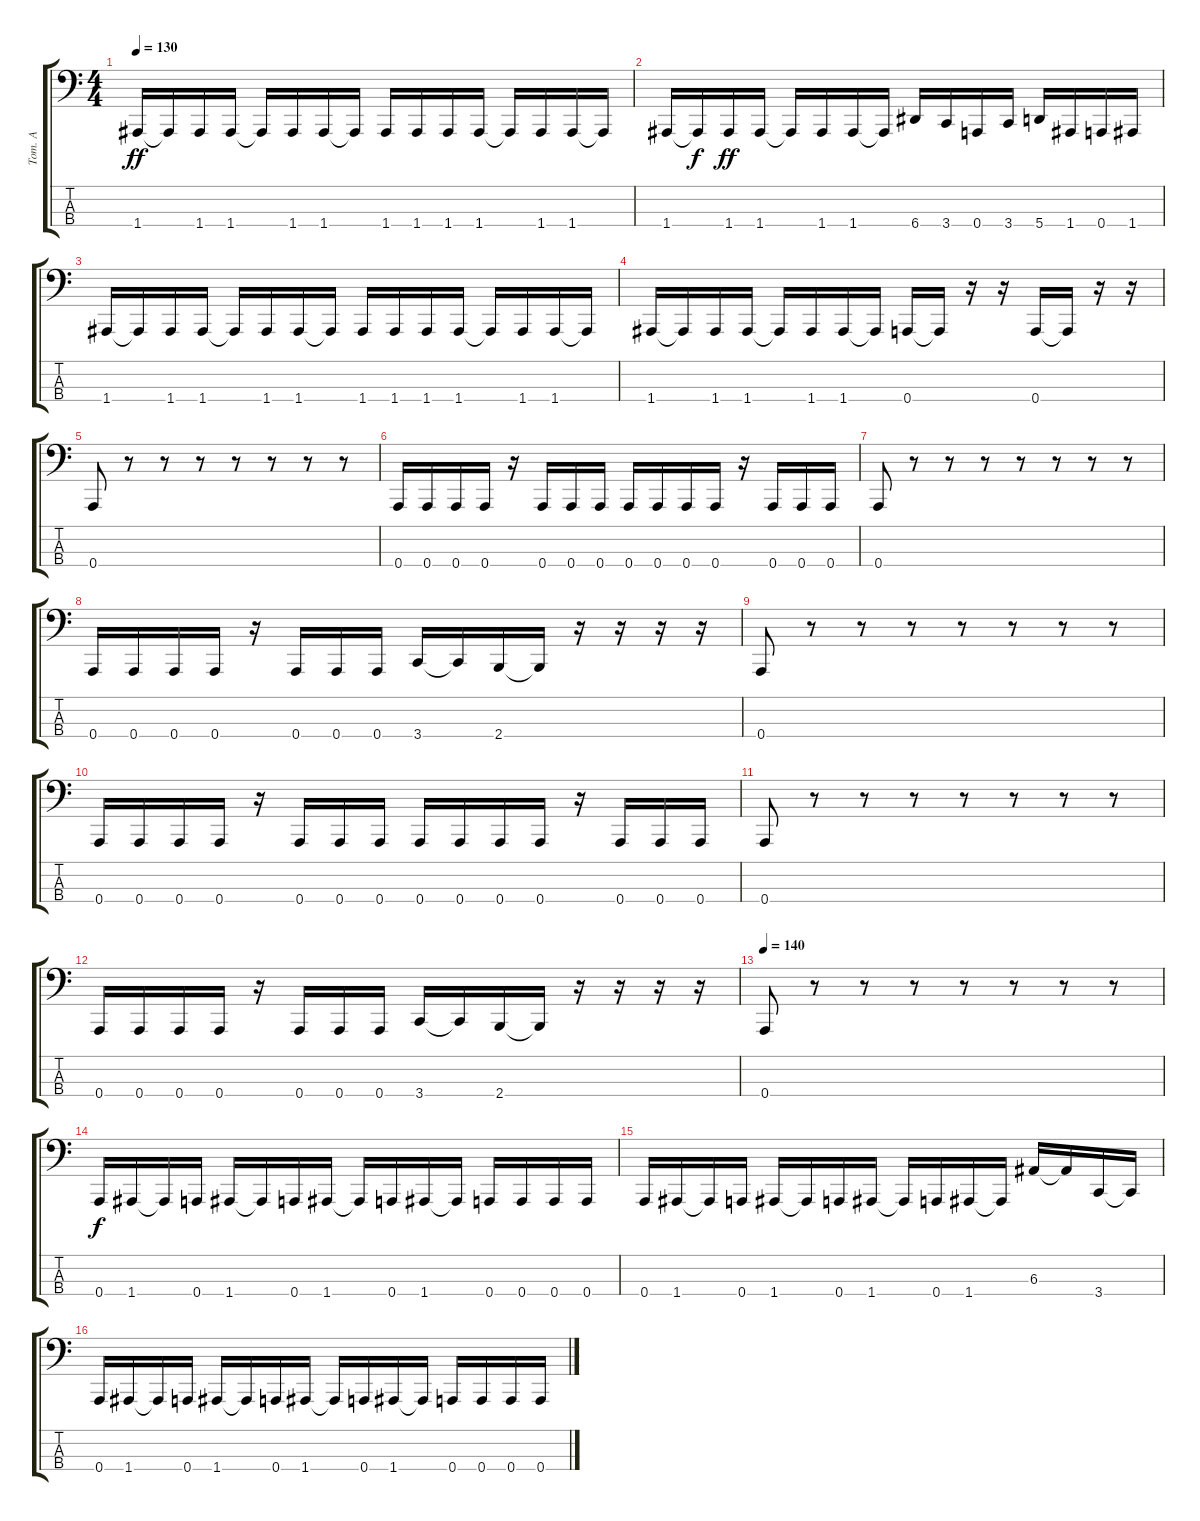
\track ("Tom. A" "Tom. A") {instrument electricbasspick}
\staff {score tabs}
\tuning (D2 A1 E1 A0) {hide}
\ts (4 4)
\tempo 130
\clef f4
\ks c
1.4.16{dy ff} 1.4{t}.16 1.4.16 1.4.16 1.4{t}.16 1.4.16 1.4.16 1.4{t}.16 1.4.16 1.4.16 1.4.16 1.4.16 1.4{t}.16 1.4.16 1.4.16 1.4{t}.16 |
1.4.16 1.4{t}.16{dy f} 1.4.16{dy ff} 1.4.16 1.4{t}.16 1.4.16 1.4.16 1.4{t}.16 6.4.16 3.4.16 0.4.16 3.4.16 5.4.16 1.4.16 0.4.16 1.4.16 |
1.4.16 1.4{t}.16 1.4.16 1.4.16 1.4{t}.16 1.4.16 1.4.16 1.4{t}.16 1.4.16 1.4.16 1.4.16 1.4.16 1.4{t}.16 1.4.16 1.4.16 1.4{t}.16 |
1.4.16 1.4{t}.16 1.4.16 1.4.16 1.4{t}.16 1.4.16 1.4.16 1.4{t}.16 0.4.16 0.4{t}.16 r.16 r.16 0.4.16 0.4{t}.16 r.16 r.16 |
0.4.8 r.8 r.8 r.8 r.8 r.8 r.8 r.8 |
0.4.16 0.4.16 0.4.16 0.4.16 r.16 0.4.16 0.4.16 0.4.16 0.4.16 0.4.16 0.4.16 0.4.16 r.16 0.4.16 0.4.16 0.4.16 |
0.4.8 r.8 r.8 r.8 r.8 r.8 r.8 r.8 |
0.4.16 0.4.16 0.4.16 0.4.16 r.16 0.4.16 0.4.16 0.4.16 3.4.16 3.4{t}.16 2.4.16 2.4{t}.16 r.16 r.16 r.16 r.16 |
0.4.8 r.8 r.8 r.8 r.8 r.8 r.8 r.8 |
0.4.16 0.4.16 0.4.16 0.4.16 r.16 0.4.16 0.4.16 0.4.16 0.4.16 0.4.16 0.4.16 0.4.16 r.16 0.4.16 0.4.16 0.4.16 |
0.4.8 r.8 r.8 r.8 r.8 r.8 r.8 r.8 |
0.4.16 0.4.16 0.4.16 0.4.16 r.16 0.4.16 0.4.16 0.4.16 3.4.16 3.4{t}.16 2.4.16 2.4{t}.16 r.16 r.16 r.16 r.16 |
\tempo 140
0.4.8 r.8 r.8 r.8 r.8 r.8 r.8 r.8 |
0.4.16{dy f} 1.4.16 1.4{t}.16 0.4.16 1.4.16 1.4{t}.16 0.4.16 1.4.16 1.4{t}.16 0.4.16 1.4.16 1.4{t}.16 0.4.16 0.4.16 0.4.16 0.4.16 |
0.4.16 1.4.16 1.4{t}.16 0.4.16 1.4.16 1.4{t}.16 0.4.16 1.4.16 1.4{t}.16 0.4.16 1.4.16 1.4{t}.16 6.3.16 6.3{t}.16 3.4.16 3.4{t}.16 |
0.4.16 1.4.16 1.4{t}.16 0.4.16 1.4.16 1.4{t}.16 0.4.16 1.4.16 1.4{t}.16 0.4.16 1.4.16 1.4{t}.16 0.4.16 0.4.16 0.4.16 0.4.16
